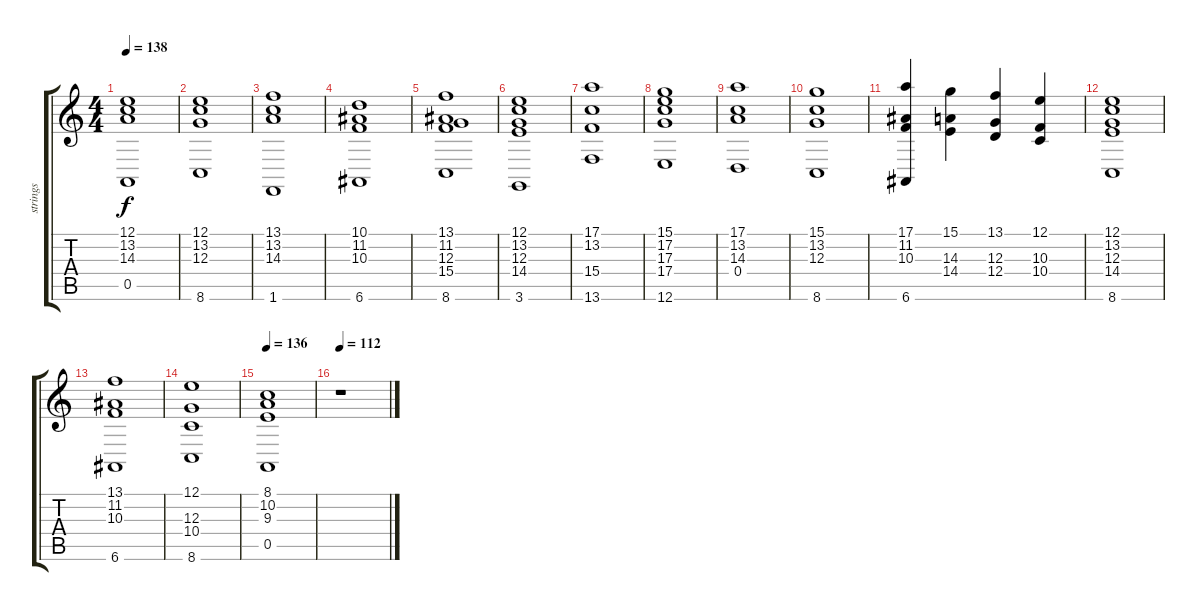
\track ("strings" "strings") {instrument stringensemble2}
\staff {score tabs}
\tuning (E4 B3 G3 D3 A2 E2) {hide}
\ts (4 4)
\tempo 138
\clef g2
\ks c
(12.1 13.2 14.3 0.5).1{dy f} |
(12.1 13.2 12.3 8.6).1 |
(13.1 13.2 14.3 1.6).1 |
(10.1 11.2 10.3 6.6).1 |
(13.1 11.2 12.3 15.4 8.6).1 |
(12.1 13.2 12.3 14.4 3.6).1 |
(17.1 13.2 15.4 13.6).1 |
(15.1 17.2 17.3 17.4 12.6).1 |
(17.1 13.2 14.3 0.4).1 |
(15.1 13.2 12.3 8.6).1 |
(17.1 11.2 10.3 6.6).4 (15.1 14.3 14.4).4 (13.1 12.3 12.4).4 (12.1 10.3 10.4).4 |
(12.1 13.2 12.3 14.4 8.6).1 |
(13.1 11.2 10.3 6.6).1 |
(12.1 12.3 10.4 8.6).1 |
\tempo 136
(8.1 10.2 9.3 0.5).1 |
\tempo 112
r.1
